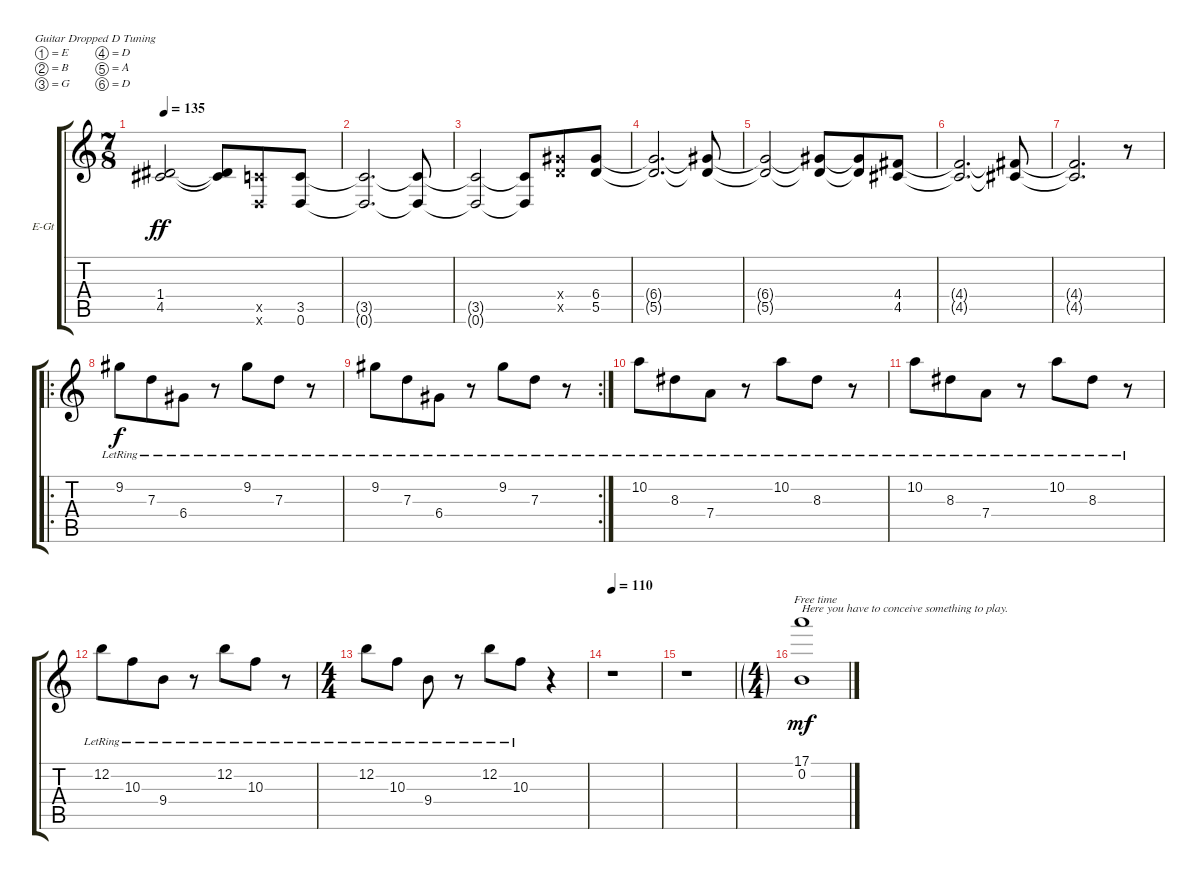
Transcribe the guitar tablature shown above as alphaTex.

\defaultSystemsLayout 4
\bracketExtendMode groupsimilarinstruments
\firstSystemTrackNameOrientation horizontal
\otherSystemsTrackNameOrientation horizontal
\track ("Lead" "E-Gt") {instrument overdrivenguitar}
\staff {score tabs}
\tuning (E4 B3 G3 D3 A2 D2)
\ts (7 8)
\tempo 135
\clef g2
\ks c
(1.4{t} 4.5{t}).2{dy ff} (4.5{t} 1.4{t}).8 (3.5{x} 0.6{x}).8 (3.5 0.6).8 |
(3.5{t} 0.6{t}).2{d} (3.5{t} 0.6{t}).8 |
(0.6{t} 3.5{t}).2 (3.5{t} 0.6{t}).8 (6.4{x} 5.5{x}).8 (6.4 5.5).8 |
(5.5{t} 6.4{t}).2{d} (5.5{t} 6.4{t}).8 |
(5.5{t} 6.4{t}).2 (6.4{t} 5.5{t}).8 (6.4{t} 5.5{t}).8 (4.4 4.5).8 |
(4.5{t} 4.4{t}).2{d} (4.5{t} 4.4{t}).8 |
(4.4{t} 4.5{t}).2{d} r.8 |
\ro
9.2{lr}.8{dy f} 7.3{lr}.8 6.4{lr}.8 r.8 9.2{lr}.8 7.3{lr}.8 r.8 |
\rc 2
9.2{lr}.8 7.3{lr}.8 6.4{lr}.8 r.8 9.2{lr}.8 7.3{lr}.8 r.8 |
10.2{lr}.8 8.3{lr}.8 7.4{lr}.8 r.8 10.2{lr}.8 8.3{lr}.8 r.8 |
10.2{lr}.8 8.3{lr}.8 7.4{lr}.8 r.8 10.2{lr}.8 8.3{lr}.8 r.8 |
12.2{lr}.8 10.3{lr}.8 9.4{lr}.8 r.8 12.2{lr}.8 10.3{lr}.8 r.8 |
\ts (4 4)
12.2{lr}.8 10.3{lr}.8 9.4{lr}.8 r.8 12.2{lr}.8 10.3{lr}.8 r.4 |
\tempo 110
r.1 |
r.1 |
\ft
(17.1 0.2).1{txt "Here you have to conceive something to play." dy mf}
